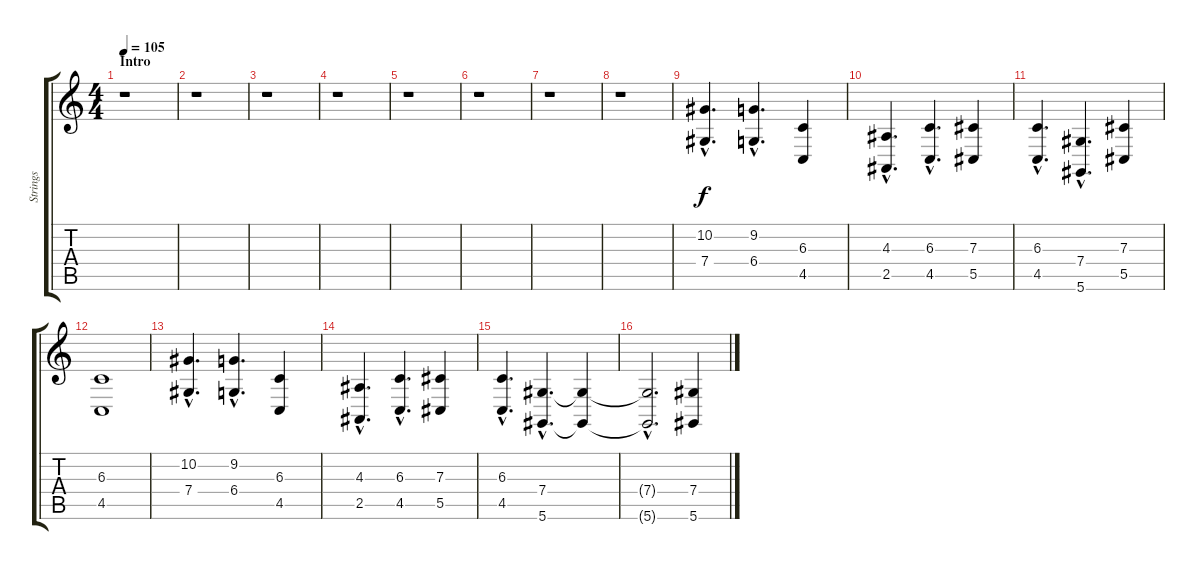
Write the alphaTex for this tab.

\track ("Strings" "Strings") {instrument stringensemble1}
\staff {score tabs}
\tuning (Eb4 Bb3 Gb3 Db3 Ab2 Eb2) {hide}
\ts (4 4)
\section ("" "Intro")
\tempo 105
\clef g2
\ks c
r.1{dy f instrument stringensemble1} |
r.1 |
r.1 |
r.1 |
r.1 |
r.1 |
r.1 |
r.1 |
(10.2{hac} 7.4{hac}).4{d} (9.2{hac} 6.4{hac}).4{d} (6.3 4.5).4 |
(4.3{hac} 2.5{hac}).4{d} (6.3{hac} 4.5{hac}).4{d} (7.3 5.5).4 |
(6.3{hac} 4.5{hac}).4{d} (7.4{hac} 5.6{hac}).4{d} (7.3 5.5).4 |
(6.3 4.5).1 |
(10.2{hac} 7.4{hac}).4{d} (9.2{hac} 6.4{hac}).4{d} (6.3 4.5).4 |
(4.3{hac} 2.5{hac}).4{d} (6.3{hac} 4.5{hac}).4{d} (7.3 5.5).4 |
(6.3{hac} 4.5{hac}).4{d} (7.4{hac} 5.6{hac}).4{d} (7.4{t} 5.6{t}).4 |
(7.4{hac t} 5.6{hac t}).2{d} (7.4{ss} 5.6{ss}).4
